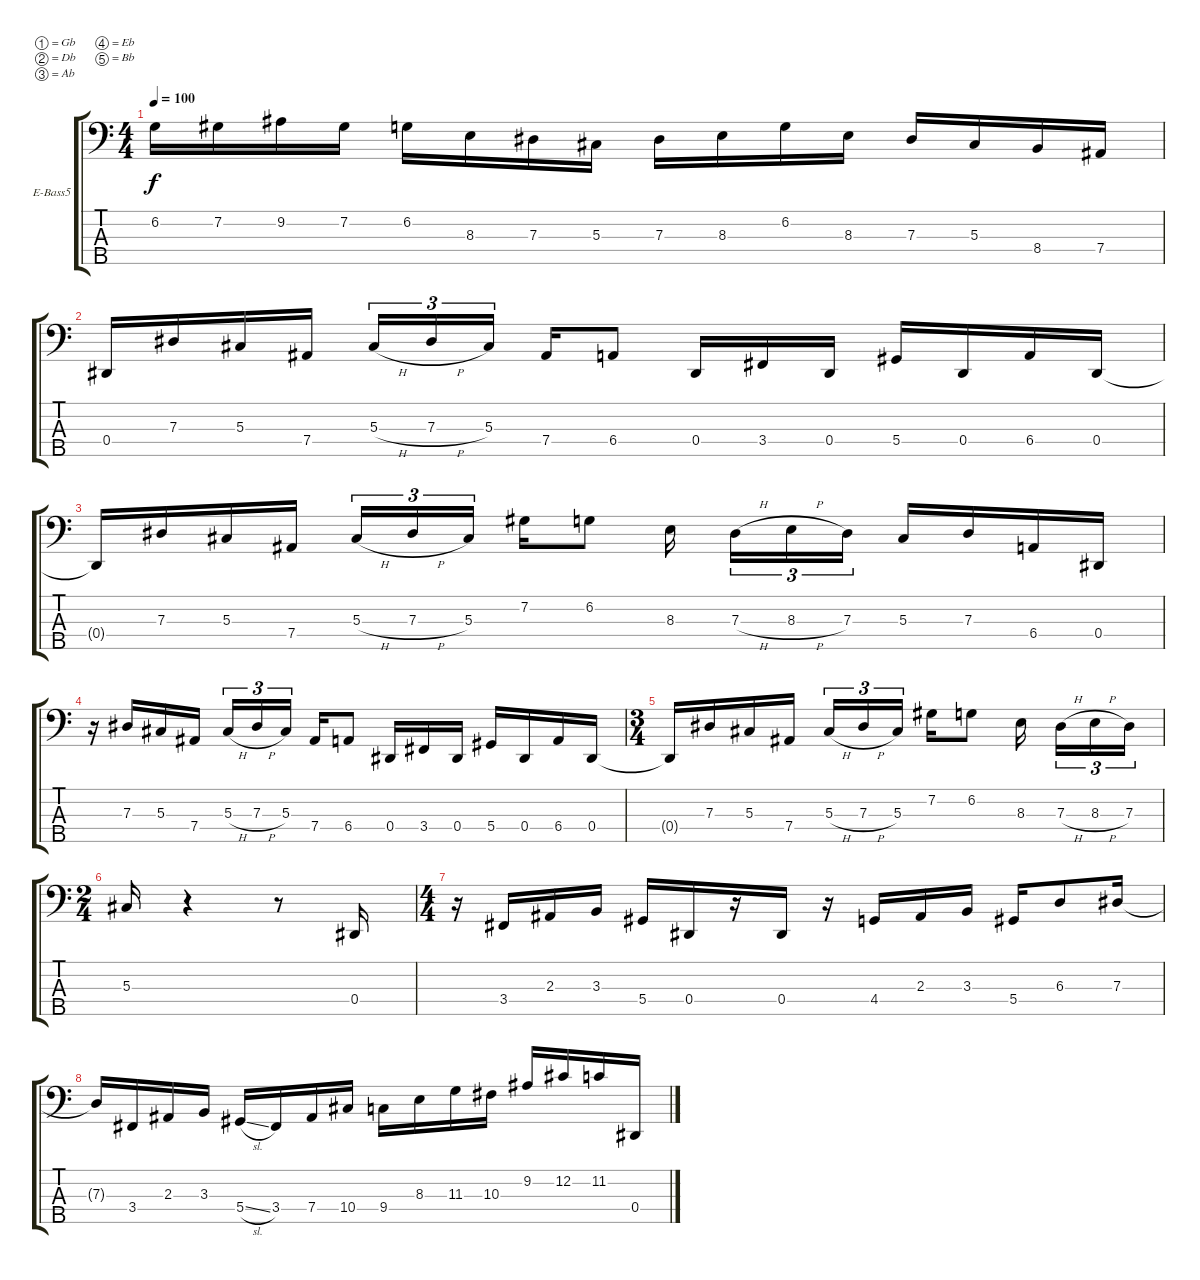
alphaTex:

\bracketExtendMode groupsimilarinstruments
\firstSystemTrackNameOrientation horizontal
\otherSystemsTrackNameOrientation horizontal
\track ("Arif Mirabdolbaghi" "E-Bass5") {instrument electricbassfinger}
\staff {score tabs}
\tuning (Gb2 Db2 Ab1 Eb1 Bb0)
\ts (4 4)
\tempo 100
\clef f4
\ks c
6.2.16{dy f} 7.2.16 9.2.16 7.2.16 6.2.16 8.3.16 7.3.16 5.3.16 7.3.16 8.3.16 6.2.16 8.3.16 7.3.16 5.3.16 8.4.16 7.4.16 |
0.4.16 7.3.16 5.3.16 7.4.16 5.3{h}.16{tu (3 2)} 7.3{h}.16{tu (3 2)} 5.3.16{tu (3 2)} 7.4.16 6.4.8 0.4.16 3.4.16 0.4.16 5.4.16 0.4.16 6.4.16 0.4.16 |
0.4{t}.16 7.3.16 5.3.16 7.4.16 5.3{h}.16{tu (3 2)} 7.3{h}.16{tu (3 2)} 5.3.16{tu (3 2)} 7.2.16 6.2.8 8.3.16 7.3{h}.16{tu (3 2)} 8.3{h}.16{tu (3 2)} 7.3.16{tu (3 2)} 5.3.16 7.3.16 6.4.16 0.4.16 |
r.16 7.3.16 5.3.16 7.4.16 5.3{h}.16{tu (3 2)} 7.3{h}.16{tu (3 2)} 5.3.16{tu (3 2)} 7.4.16 6.4.8 0.4.16 3.4.16 0.4.16 5.4.16 0.4.16 6.4.16 0.4.16 |
\ts (3 4)
\beaming (8 2 2 2)
0.4{t}.16 7.3.16 5.3.16 7.4.16 5.3{h}.16{tu (3 2)} 7.3{h}.16{tu (3 2)} 5.3.16{tu (3 2)} 7.2.16 6.2.8 8.3.16 7.3{h}.16{tu (3 2)} 8.3{h}.16{tu (3 2)} 7.3.16{tu (3 2)} |
\ts (2 4)
\beaming (8 2 2)
5.3.16 r.4 r.8 0.4.16 |
\ts (4 4)
\beaming (8 2 2 2 2)
r.16 3.4.16 2.3.16 3.3.16 5.4.16 0.4.16 r.16 0.4.16 r.16 4.4.16 2.3.16 3.3.16 5.4.16 6.3.8 7.3.16 |
7.3{t}.16 3.4.16 2.3.16 3.3.16 5.4{sl}.16 3.4.16 7.4.16 10.4.16 9.4.16 8.3.16 11.3.16 10.3.16 9.2.16 12.2.16 11.2.16 0.4.16
